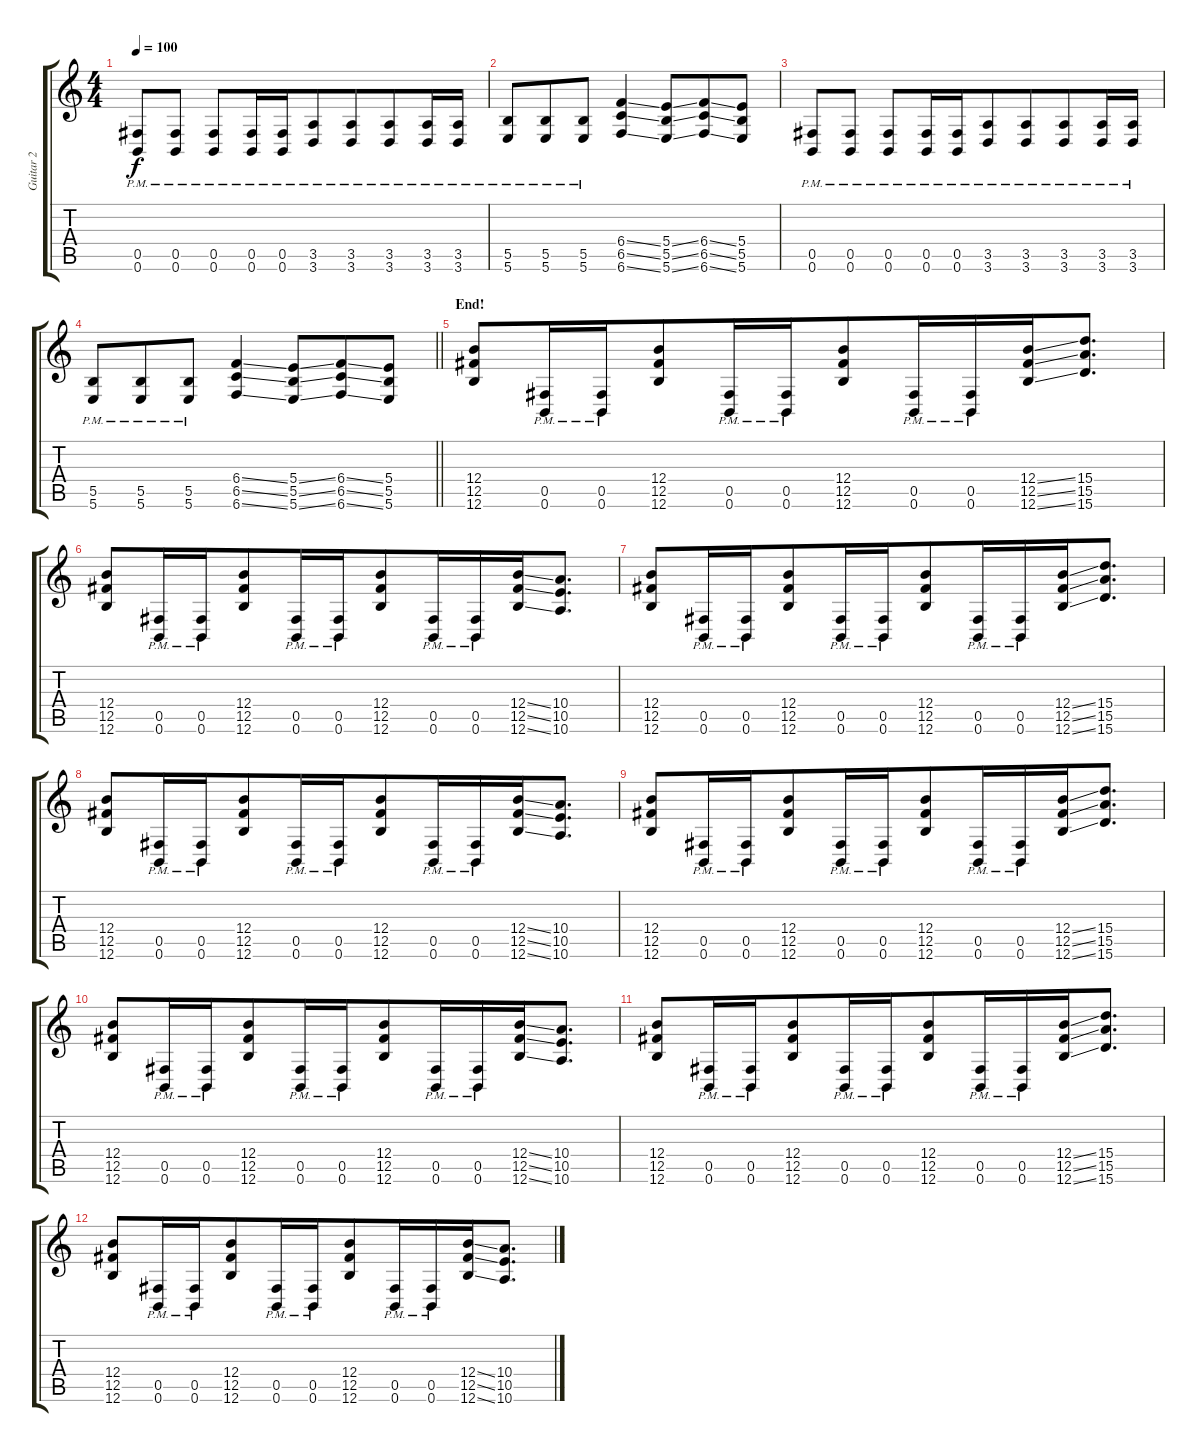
\track ("Guitar 2" "Guitar 2") {instrument distortionguitar bank 255}
\staff {score tabs}
\tuning (Db4 Ab3 E3 B2 Gb2 B1) {hide}
\ts (4 4)
\tempo 100
\clef g2
\ks c
(0.5{pm} 0.6{pm}).8{dy f} (0.5{pm} 0.6{pm}).8 (0.5{pm} 0.6{pm}).8 (0.5{pm} 0.6{pm}).16{beam merge} (0.5{pm} 0.6{pm}).16{beam merge} (3.5{pm} 3.6{pm}).8{beam merge} (3.5{pm} 3.6{pm}).8{beam merge} (3.5{pm} 3.6{pm}).8 (3.5{pm} 3.6{pm}).16 (3.5{pm} 3.6{pm}).16 |
(5.5{pm} 5.6{pm}).8{beam merge} (5.5{pm} 5.6{pm}).8{beam merge} (5.5{pm} 5.6{pm}).8{beam merge} (6.4{ss} 6.5{ss} 6.6{ss}).4 (5.4{ss} 5.5{ss} 5.6{ss}).8{beam merge} (6.4{ss} 6.5{ss} 6.6{ss}).8 (5.4 5.5 5.6).8 |
(0.5{pm} 0.6{pm}).8 (0.5{pm} 0.6{pm}).8 (0.5{pm} 0.6{pm}).8 (0.5{pm} 0.6{pm}).16{beam merge} (0.5{pm} 0.6{pm}).16{beam merge} (3.5{pm} 3.6{pm}).8{beam merge} (3.5{pm} 3.6{pm}).8{beam merge} (3.5{pm} 3.6{pm}).8 (3.5{pm} 3.6{pm}).16 (3.5{pm} 3.6{pm}).16 |
\barLineRight lightlight
(5.5{pm} 5.6{pm}).8{beam merge} (5.5{pm} 5.6{pm}).8{beam merge} (5.5{pm} 5.6{pm}).8{beam merge} (6.4{ss} 6.5{ss} 6.6{ss}).4 (5.4{ss} 5.5{ss} 5.6{ss}).8{beam merge} (6.4{ss} 6.5{ss} 6.6{ss}).8 (5.4 5.5 5.6).8 |
\section ("" "End!")
(12.4 12.5 12.6).8 (0.5{pm} 0.6{pm}).16{beam merge} (0.5{pm} 0.6{pm}).16{beam merge} (12.4 12.5 12.6).8{beam merge} (0.5{pm} 0.6{pm}).16 (0.5{pm} 0.6{pm}).16{beam merge} (12.4 12.5 12.6).8{beam merge} (0.5{pm} 0.6{pm}).16 (0.5{pm} 0.6{pm}).16{beam merge} (12.4{ss} 12.5{ss} 12.6{ss}).16 (15.4 15.5 15.6).8{d} |
(12.4 12.5 12.6).8 (0.5{pm} 0.6{pm}).16{beam merge} (0.5{pm} 0.6{pm}).16{beam merge} (12.4 12.5 12.6).8{beam merge} (0.5{pm} 0.6{pm}).16 (0.5{pm} 0.6{pm}).16{beam merge} (12.4 12.5 12.6).8{beam merge} (0.5{pm} 0.6{pm}).16 (0.5{pm} 0.6{pm}).16{beam merge} (12.4{ss} 12.5{ss} 12.6{ss}).16 (10.4 10.5 10.6).8{d} |
(12.4 12.5 12.6).8 (0.5{pm} 0.6{pm}).16{beam merge} (0.5{pm} 0.6{pm}).16{beam merge} (12.4 12.5 12.6).8{beam merge} (0.5{pm} 0.6{pm}).16 (0.5{pm} 0.6{pm}).16{beam merge} (12.4 12.5 12.6).8{beam merge} (0.5{pm} 0.6{pm}).16 (0.5{pm} 0.6{pm}).16{beam merge} (12.4{ss} 12.5{ss} 12.6{ss}).16 (15.4 15.5 15.6).8{d} |
(12.4 12.5 12.6).8 (0.5{pm} 0.6{pm}).16{beam merge} (0.5{pm} 0.6{pm}).16{beam merge} (12.4 12.5 12.6).8{beam merge} (0.5{pm} 0.6{pm}).16 (0.5{pm} 0.6{pm}).16{beam merge} (12.4 12.5 12.6).8{beam merge} (0.5{pm} 0.6{pm}).16 (0.5{pm} 0.6{pm}).16{beam merge} (12.4{ss} 12.5{ss} 12.6{ss}).16 (10.4 10.5 10.6).8{d} |
(12.4 12.5 12.6).8 (0.5{pm} 0.6{pm}).16{beam merge} (0.5{pm} 0.6{pm}).16{beam merge} (12.4 12.5 12.6).8{beam merge} (0.5{pm} 0.6{pm}).16 (0.5{pm} 0.6{pm}).16{beam merge} (12.4 12.5 12.6).8{beam merge} (0.5{pm} 0.6{pm}).16 (0.5{pm} 0.6{pm}).16{beam merge} (12.4{ss} 12.5{ss} 12.6{ss}).16 (15.4 15.5 15.6).8{d} |
(12.4 12.5 12.6).8 (0.5{pm} 0.6{pm}).16{beam merge} (0.5{pm} 0.6{pm}).16{beam merge} (12.4 12.5 12.6).8{beam merge} (0.5{pm} 0.6{pm}).16 (0.5{pm} 0.6{pm}).16{beam merge} (12.4 12.5 12.6).8{beam merge} (0.5{pm} 0.6{pm}).16 (0.5{pm} 0.6{pm}).16{beam merge} (12.4{ss} 12.5{ss} 12.6{ss}).16 (10.4 10.5 10.6).8{d} |
(12.4 12.5 12.6).8 (0.5{pm} 0.6{pm}).16{beam merge} (0.5{pm} 0.6{pm}).16{beam merge} (12.4 12.5 12.6).8{beam merge} (0.5{pm} 0.6{pm}).16 (0.5{pm} 0.6{pm}).16{beam merge} (12.4 12.5 12.6).8{beam merge} (0.5{pm} 0.6{pm}).16 (0.5{pm} 0.6{pm}).16{beam merge} (12.4{ss} 12.5{ss} 12.6{ss}).16 (15.4 15.5 15.6).8{d} |
(12.4 12.5 12.6).8 (0.5{pm} 0.6{pm}).16{beam merge} (0.5{pm} 0.6{pm}).16{beam merge} (12.4 12.5 12.6).8{beam merge} (0.5{pm} 0.6{pm}).16 (0.5{pm} 0.6{pm}).16{beam merge} (12.4 12.5 12.6).8{beam merge} (0.5{pm} 0.6{pm}).16 (0.5{pm} 0.6{pm}).16{beam merge} (12.4{ss} 12.5{ss} 12.6{ss}).16 (10.4 10.5 10.6).8{d}
